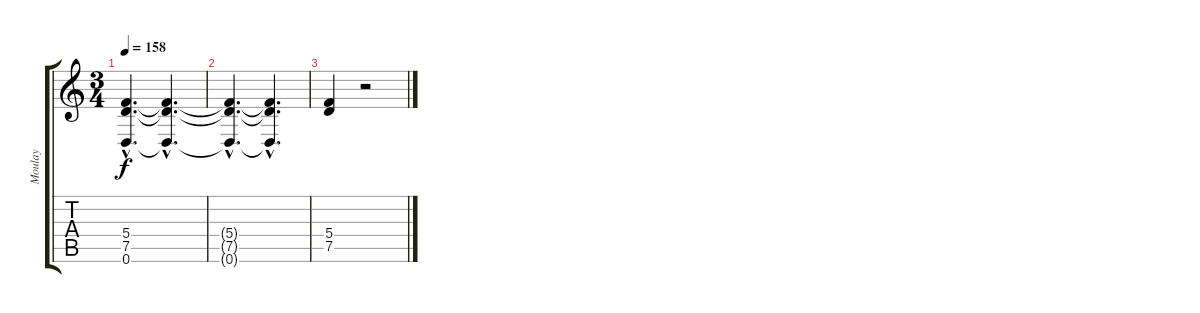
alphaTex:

\track ("Moulay" "Moulay") {instrument distortionguitar}
\staff {score tabs}
\tuning (D4 A3 F3 C3 G2 D2) {hide}
\ts (3 4)
\tempo 158
\clef g2
\ks c
(5.4{hac t} 7.5{hac t} 0.6{hac t}).4{d dy f} (5.4{hac t} 7.5{hac t} 0.6{hac t}).4{d} |
(5.4{hac t} 7.5{hac t} 0.6{hac t}).4{d} (5.4{hac t} 7.5{hac t} 0.6{hac t}).4{d} |
(5.4 7.5).4 r.2
